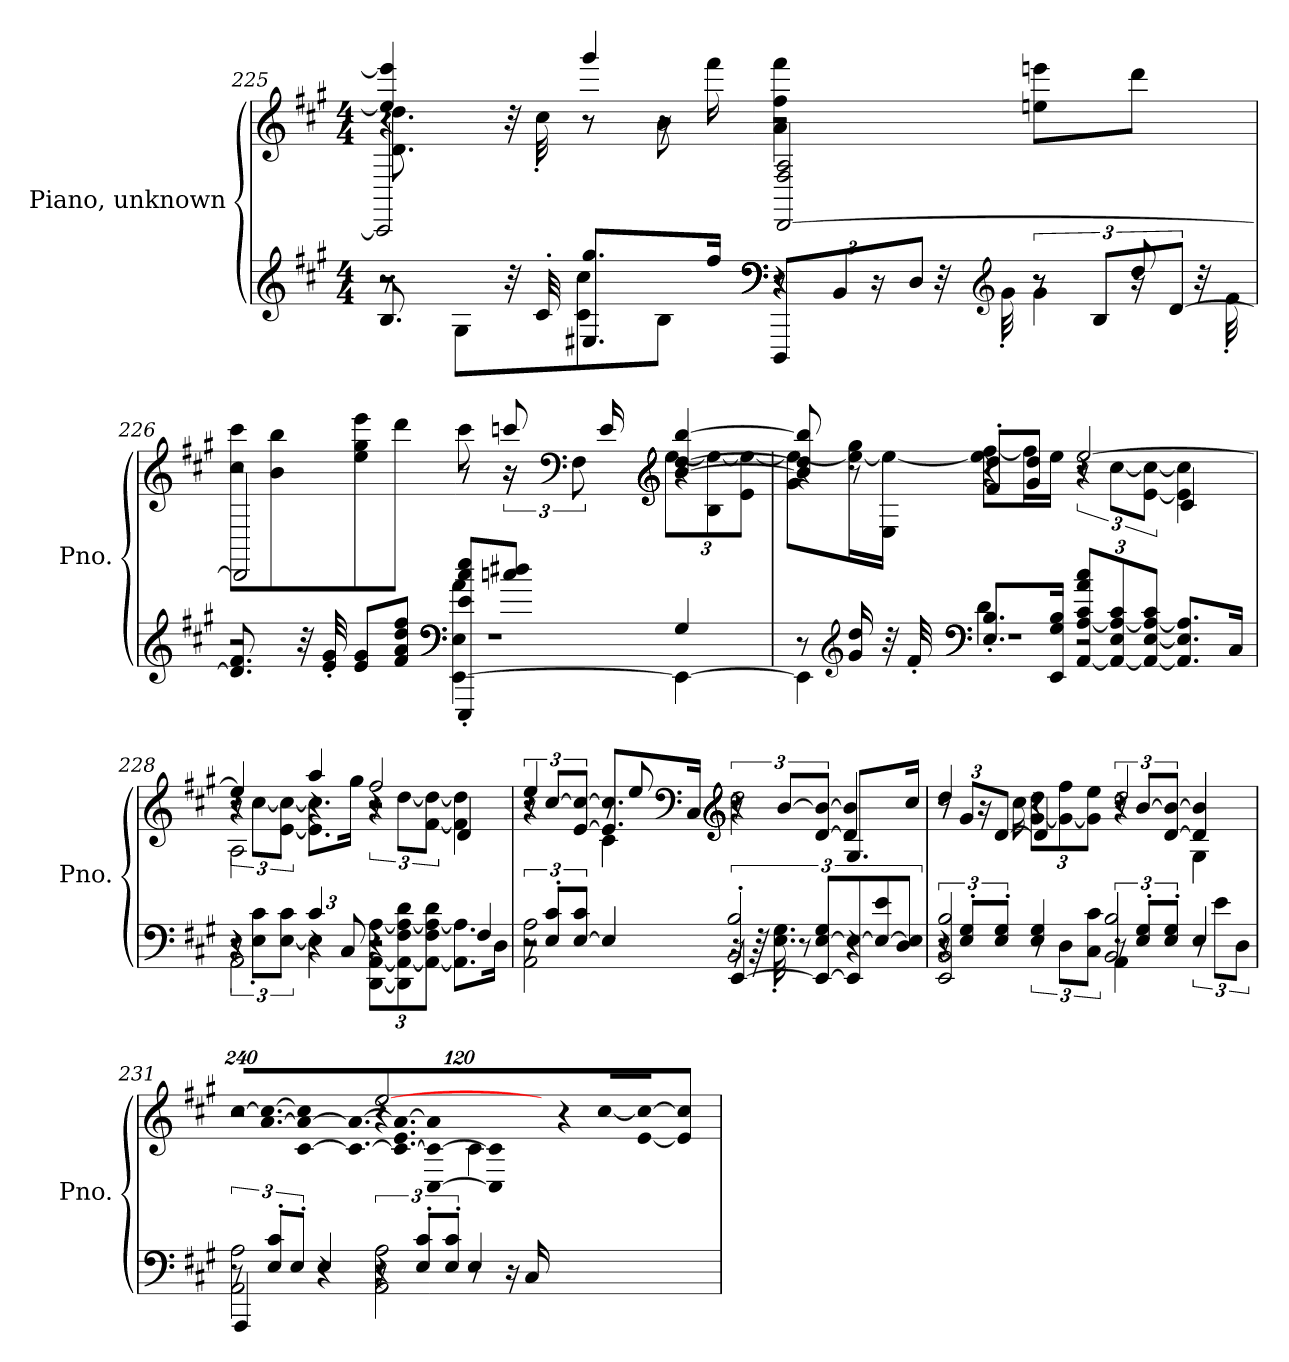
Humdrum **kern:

**kern	**kern
*part1	*part1
*staff2	*staff1
*I"Piano, unknown	*
*I'Pno.	*
!!LO:LB:g=z
*clefG2	*clefG2
*k[f#c#g#]	*k[f#c#g#]
*M4/4	*M4/4
=225	=225
*^	*^
*	*^	*	*^
*	*	*^	*	*	*^
2r	2r	8.B'/	8r	4ee#/] 4eee#/]	8.d\ 8.dd\	2CC#/]	4r
.	.	.	8G#\L	.	.	.	.
.	.	32r	.	.	32r	.	.
.	.	32c#'/	.	.	32cc#'\	.	.
.	.	8.E#X/ 8.gg#/L	8c#\ 8cc#\	4ggg#/	8r	.	8r
.	.	.	8B\J	.	16r	.	8b\
.	.	16ff#/Jk	.	.	16fff#\	.	.
*clefF4	*	*	*	*	*	*	*
*	*	*Xbrackettup	*	*	*	*	*
4r	4r	12DDD/L	8r	2r	4a\ 4ff#\ 4fff#\	[2DD/ 2F#/ 2A/	2r
.	.	12BB/	.	.	.	.	.
.	.	.	16r	.	.	.	.
.	.	12D/J	.	.	.	.	.
.	.	.	32r	.	.	.	.
*clefG2	*	*	*	*	*	*	*
.	.	.	32g#'\	.	.	.	.
*	*	*brackettup	*	*	*	*	*
8r	4g#\	12r	8r	.	8een\ 8eeen\L	.	.
.	.	12B/L	.	.	.	.	.
8dd/	.	.	16r	.	8ddd\J	.	.
.	.	[12d/J	.	.	.	.	.
.	.	.	32r	.	.	.	.
.	.	.	32f#'\	.	.	.	.
*	*	*v	*v	*	*	*	*
*	*	*	*	*	*v	*v
!!LO:PB:g=z
=226	=226	=226	=226	=226	=226
1r	8.d/] 8.f#/	2r	2r	8cc#\ 8ccc#\L	2DD/]
.	.	.	.	8b\ 8bb\	.
.	32r	.	.	.	.
.	32e/' 32g#/'	.	.	.	.
.	8e/ 8g#/L	.	.	8ee\ 8gg#\ 8eee\	.
.	8f#/ 8a/ 8dd/ 8ff#/J	.	.	8ddd\J	.
*clefF4	*	*	*	*	*
.	8EEE/' 8e/' 8cc#/' 8ee/'L	[4EE\ 4E\ 4a\	8r	8ccc#\	8r
.	8ccn/ 8dd#X/J	.	8cccn/	24r	16r
*	*	*	*clefF4	*	*
.	.	.	.	12F#\	.
.	.	.	.	.	16e/
*	*	*	*clefG2	*	*
*	*	*	*	*Xbrackettup	*
.	4G#/	4EE\_	[4b/ [4dd/ [4bb/	[12ee\L	4r
.	.	.	.	12B\ 12ee\_	.
.	.	.	.	12e\ 12ee\_J	.
!!LO:LB:g=z	!!	!!
=227	=227	=227	=227	=227	=227
1r	8r	4EE\]	8b/] 8dd/] 8bb/]	8g#\ 8ee\_L	4r
*clefG2	*	*	*	*	*
.	16g#/ 16dd/	.	8r	16ee\_ 16gg#\L	.
.	32r	.	.	16E\ 16ee\_JJ	.
.	32f#'/	.	.	.	.
*clefF4	*	*	*	*	*
.	8.E/' 8.B/'L	4d\	4r	8ee\] [8ff#\L	8f#/' 8dd/'L
.	.	.	.	16ff#\L]	8g#/ 8dd/J
.	16EE/ 16G#/ 16B/Jk	.	.	16ee\JJ	.
*	*Xbrackettup	*	*	*brackettup	*
.	[12AA/ [12A/ 12c#/ 12a/ 12cc#/L	2r	[2ee/	12r	4r
.	12AA/_ 12E/ 12A/_ 12c#/	.	.	[12cc#\L	.
.	12AA/_ [12E/ 12A/_ 12c#/J	.	.	[12e\ 12cc#\_J	.
.	8.AA/] 8.E/] 8.A/]L	.	.	4e\] 4cc#\]	4c#/
.	16C#/Jk	.	.	.	.
*	*v	*v	*	*	*
*	*	*v	*v	*v
=228	=228	=228
*	*brackettup	*
*^	*	*^
*	*	*^	*	*^
*	*	*	*	*	*	*^
4r	12r	4r	2AA\	4ee/]	12r	4r	2A\
.	12E\' 12c#\'L	.	.	.	[12cc#\L	.	.
.	[12E\ 12c#\J	.	.	.	[12e\ 12cc#\_J	.	.
4c#/	4E\]	6r	.	4r	8.e\] 8.cc#\]L	4aa/	.
.	.	12C#/	.	.	.	.	.
.	.	.	.	.	16gg#\Jk	.	.
*	*Xbrackettup	*	*	*	*	*	*
2r	[12DD\ [12AA\ [12A\L	4r	2r	2ff#/	12r	4r	2r
.	12DD\] 12AA\_ 12F#\ 12A\_ 12d\	.	.	.	[12dd\L	.	.
.	12AA\_ 12F#\ 12A\_ 12d\J	.	.	.	[12f#\ 12dd\_J	.	.
.	8.AA\] 8.A\]L	4F#/	.	.	4f#\] 4dd\]	4d/	.
.	16D\Jk	.	.	.	.	.	.
*v	*v	*v	*v	*	*	*	*
*	*v	*v	*v	*v
!!LO:LB:g=z
=229	=229
*brackettup	*
*^	*^
*	*^	*	*^
12r	2AA\ 2A\	2r	4ee/	4r	12r
12E/' 12c#/'L	.	.	.	.	[12cc#/L
[12E/ 12c#/J	.	.	.	.	[12e/ 12cc#/_J
4E/]	.	.	8r	4c#\	8.e/] 8.cc#/]L
.	.	.	8ee/	.	.
*	*	*	*clefF4	*	*
.	.	.	.	.	16C#/Jk
*	*	*	*clefG2	*	*
[6EE/	16r	2BB/' 2B/'	4r	2dd\	12r
.	64r	.	.	.	.
.	32.E\' 32.G#\'	.	.	.	.
.	.	.	.	.	[12b/L
.	8r	.	.	.	.
12EE/_ [12E/ 12G#/L	.	.	.	.	[12d/ 12b/_J
12EE/] 12E/_	4r	.	8.G#/L	.	4d/] 4b/]
12E/_ 12e/	.	.	.	.	.
12D/ 12E/]J	.	.	.	.	.
.	.	.	16cc#/Jk	.	.
=230	=230	=230	=230	=230	=230
12r	4r	2EE/ 2BB/ 2B/	4dd/	8r	12r
12E/' 12G#/'L	.	.	.	.	12g#/L
.	.	.	.	16r	.
12E/' 12G#/'J	.	.	.	.	[12d/J
.	.	.	.	16cc#\	.
*	*	*	*	*Xbrackettup	*
4E/ 4G#/	12r	.	4r	[12g#\ 12dd\L	4d/]
.	12D\L	.	.	12g#\_ 12ff#\	.
.	12C#\ 12c#\J	.	.	12g#\] 12ee\J	.
*	*	*	*	*	*brackettup
12r	4AA\	2BB/ 2B/	2dd/	4r	12r
12E/' 12G#/'L	.	.	.	.	[12b/L
12E/' 12G#/'J	.	.	.	.	[12d/ 12b/_J
4E/	12r	.	.	4G#\	4d/] 4b/]
.	12e\L	.	.	.	.
.	12D\J	.	.	.	.
!!LO:LB:g=z	!!	!!
=231	=231	=231	=231	=231	=231
*	*	*	*	*	*Xbrackettup
!	!	!	!	!	!LO:N:vis=16
12r	2AA\ 2A\	4AAA/	2r	2r	[1920%137cc#/LL
!	!	!	!	!	!LO:N:vis=16.
.	.	.	.	.	[960%103a/ 960%103cc#/_
12E/' 12c#/'L	.	.	.	.	.
12E'/J	.	.	.	.	.
!	!	!	!	!	!LO:N:vis=32
.	.	.	.	.	[640%23c#/ 640%23a/_ 640%23cc#/]K
!	!	!	!	!	!LO:N:vis=16.
.	.	.	.	.	960%103c#/_ 960%103a/_
4r	.	4E/	.	.	.
!	!	!	!	!	!LO:N:vis=16.
.	.	.	.	.	960%103c#/_ 960%103e/ 960%103a/_
!	!	!	!	!	!LO:N:vis=32
.	.	.	.	.	[640%23C#/ 640%23c#/_ 640%23a/]L
!	!	!	!	!	!LO:N:vis=32
.	.	.	.	.	640%23C#/] 640%23c#/]JJJ
12r	2AA\ 2A\	4r	[2ee/	4r	.
*	*	*	*	*	*brackettup
.	.	.	.	.	12r
12E/' 12c#/'L	.	.	.	.	.
.	.	.	.	.	[12cc#/L
12E/' 12c#/'J	.	.	.	.	.
.	.	.	.	.	[12e/ 12cc#/_J
8r	.	4E/	.	4c#\	.
.	.	.	.	.	4e/] 4cc#/]
16r	.	.	.	.	.
16C#/	.	.	.	.	.
960ryy	960ryy	960ryy	960ryy	960ryy	.
*v	*v	*v	*	*	*
*	*v	*v	*v
=	=
*-	*-
